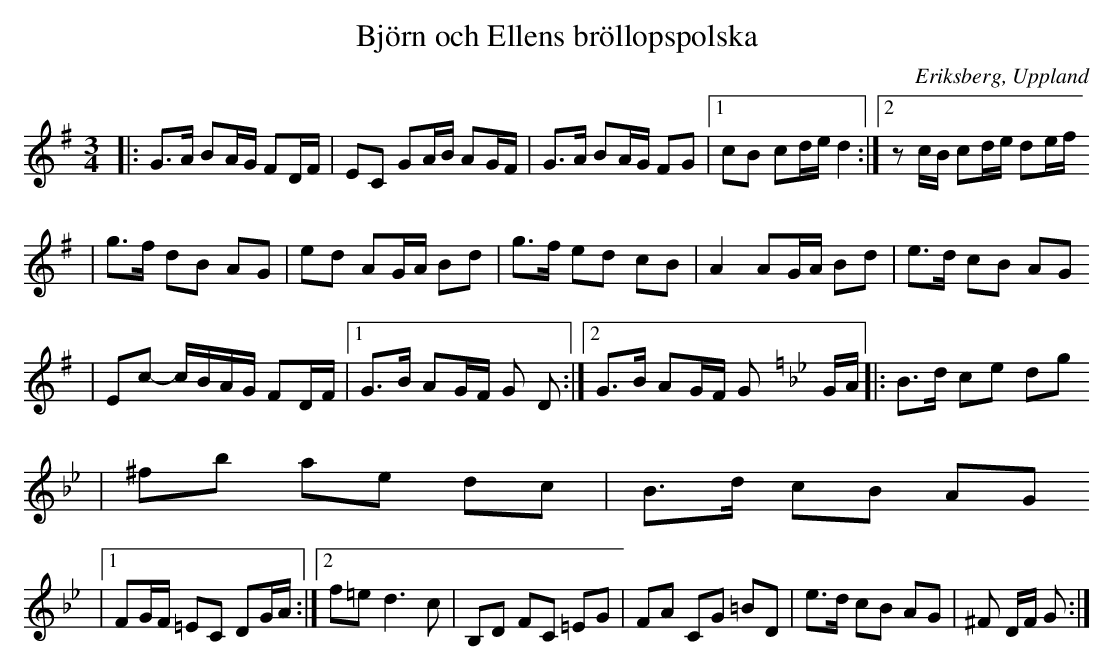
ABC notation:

X:1
T:Björn och Ellens bröllopspolska
O:Eriksberg, Uppland
M:3/4
L:1/8
K:G
|: G>A BA/G/ FD/F/    | EC GA/B/ AG/F/                | G>A BA/G/ FG |1 cB cd/e/ d2 :|2 z c/B/ cd/e/ de/f/
| g>f dB AG                 | ed AG/A/ Bd                     | g>f ed cB         | A2 AG/A/ Bd  | e>d cB AG
| Ec- c/B/A/G/ FD/F/ |1 G>B AG/F/ G D               :|2 G>B AG/F/ G [K: Gm] G/A/    |: B>d ce dg
 | ^fb ae dc         | B>d cB AG
|1 FG/F/ =EC DG/A/ :|2 f=e d3 c                          | B,D FC =EG      | FA CG =BD     | e>d cB AG       | ^F D/F/ G                     :|
